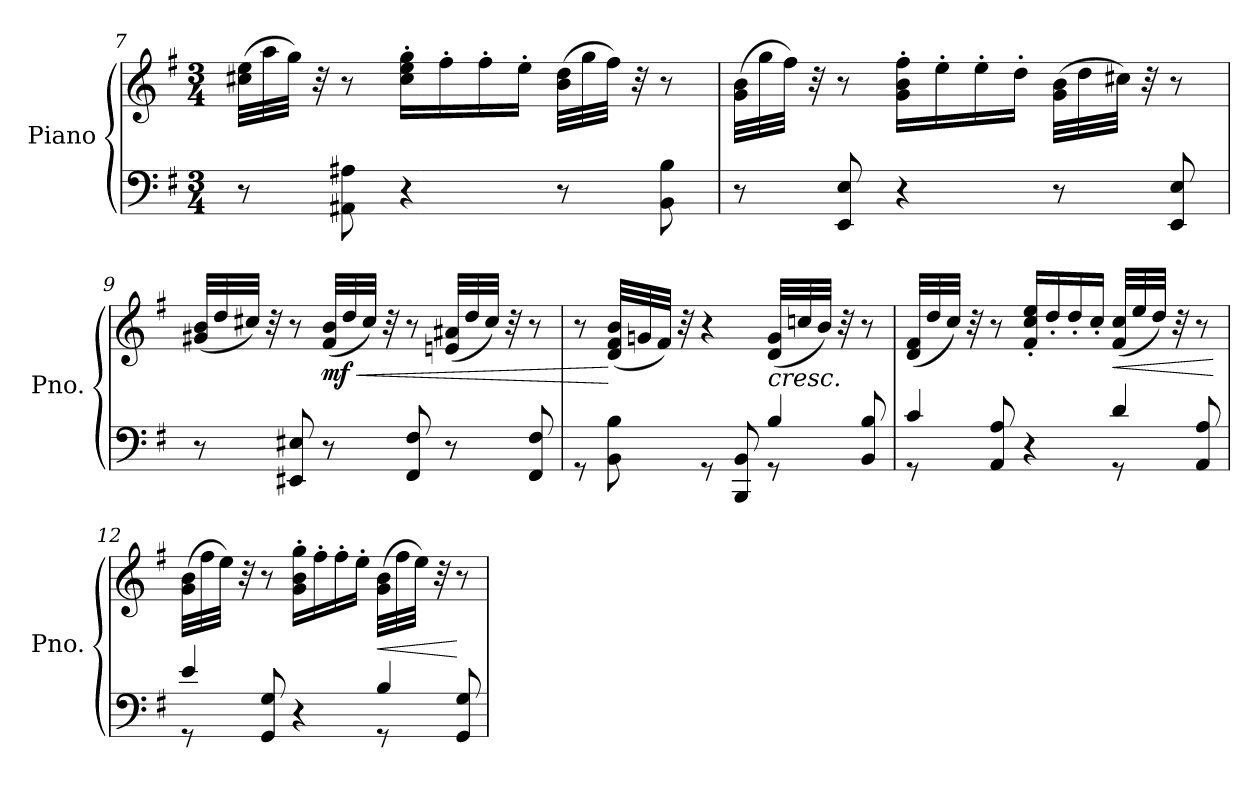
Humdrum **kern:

**kern	**kern	**dynam
*part1	*part1	*part1
*staff2	*staff1	*staff1/2
*I"Piano	*	*
*I'Pno.	*	*
*clefF4	*clefG2	*
*k[f#]	*k[f#]	*
*M3/4	*M3/4	*
=7	=7	=7
8r	(>32cc#X\ 32ee\LLL	.
.	32aa\	.
.	32gg\JJJ)	.
.	32r	.
8AA#X\ 8A#X\	8r	.
4r	16cc#\' 16ee\' 16gg\'LL	.
.	16ff#'\	.
.	16ff#'\	.
.	16ee'\JJ	.
8r	(>32b\ 32dd\LLL	.
.	32gg\	.
.	32ff#\JJJ)	.
.	32r	.
8BB\ 8B\	8r	.
=8	=8	=8
8r	(>32g\ 32b\LLL	.
.	32gg\	.
.	32ff#\JJJ)	.
.	32r	.
8EE/ 8E/	8r	.
4r	16g\' 16b\' 16ff#\'LL	.
.	16ee'\	.
.	16ee'\	.
.	16dd'\JJ	.
8r	(>32g\ 32b\LLL	.
.	32dd\	.
.	32cc#X\JJJ)	.
.	32r	.
8EE/ 8E/	8r	.
!!LO:LB:g=z
=9	=9	=9
8r	(<32g#X/ 32b/LLL	.
.	32dd/	.
.	32cc#X/JJJ)	.
.	32r	.
8EE#X/ 8E#X/	8r	.
!	!	!LO:HP:b
!	!	!LO:DY:n=1:b
8r	(<32f#/ 32b/LLL	< mf
.	32dd/	.
.	32cc#/JJJ)	.
.	32r	.
8FF#/ 8F#/	8r	.
8r	(<32en/ 32a#X/LLL	.
.	32dd/	.
.	32cc#/JJJ)	.
.	32r	.
8FF#/ 8F#/	8r	.
=10	=10	=10
*^	*	*
8rGG	2ryy	8r	.
!	!	!	!LO:DY:n=1:b
!	!	!	!LO:DY:n=2:b
8BB\ 8B\	.	(<32d/ 32f#/ 32b/LLL	[ pp other-dynamics
.	.	32gn/	.
.	.	32f#/JJJ)	.
.	.	32r	.
8rGG	.	4r	.
8BBB/ 8BB/	.	.	.
!	!	!LO:TX:b:i:t=cresc.	!
8rGG	4B!/	(<(<32d/ 32g/LLL	.
.	.	32ccn/	.
.	.	32b/JJJ)	.
.	.	32r	.
8BB/ 8B/)	.	8r	.
=11	=11	=11	=11
8rGG	4c!/	(<(<32d/ 32f#/LLL	.
.	.	32dd/	.
.	.	32cc/JJJ)	.
.	.	32r	.
8AA/ 8A/)	.	8r	.
4r	4ryy	16f#/' 16cc/' 16ee/'LL	.
.	.	16dd'/	.
.	.	16dd'/	.
.	.	16cc'/JJ	.
!	!	!	!LO:HP:b
8rGG	4d!/	(<32f#/ 32cc/LLL	<
.	.	32ee/	.
.	.	32dd/JJJ)	.
.	.	32r	.
8AA/ 8A/	.	8r	.
*v	*v	*	*
.	.	[
!!LO:PB:g=z
=12	=12	=12
*^	*	*
8rGG	4e!/	(>32g\ 32b\LLL	.
.	.	32ff#\	.
.	.	32ee\JJJ)	.
.	.	32r	.
8GG/ 8G/	.	8r	.
4r	4ryy	16g\' 16b\' 16gg\'LL	.
.	.	16ff#'\	.
.	.	16ff#'\	.
.	.	16ee'\JJ	.
!	!	!	!LO:HP:b
8rGG	4B!/	(>32g\ 32b\LLL	<
.	.	32ff#\	.
.	.	32ee\JJJ)	.
.	.	32r	.
8GG/ 8G/	.	8r	[
*v	*v	*	*
=	=	=
*-	*-	*-
